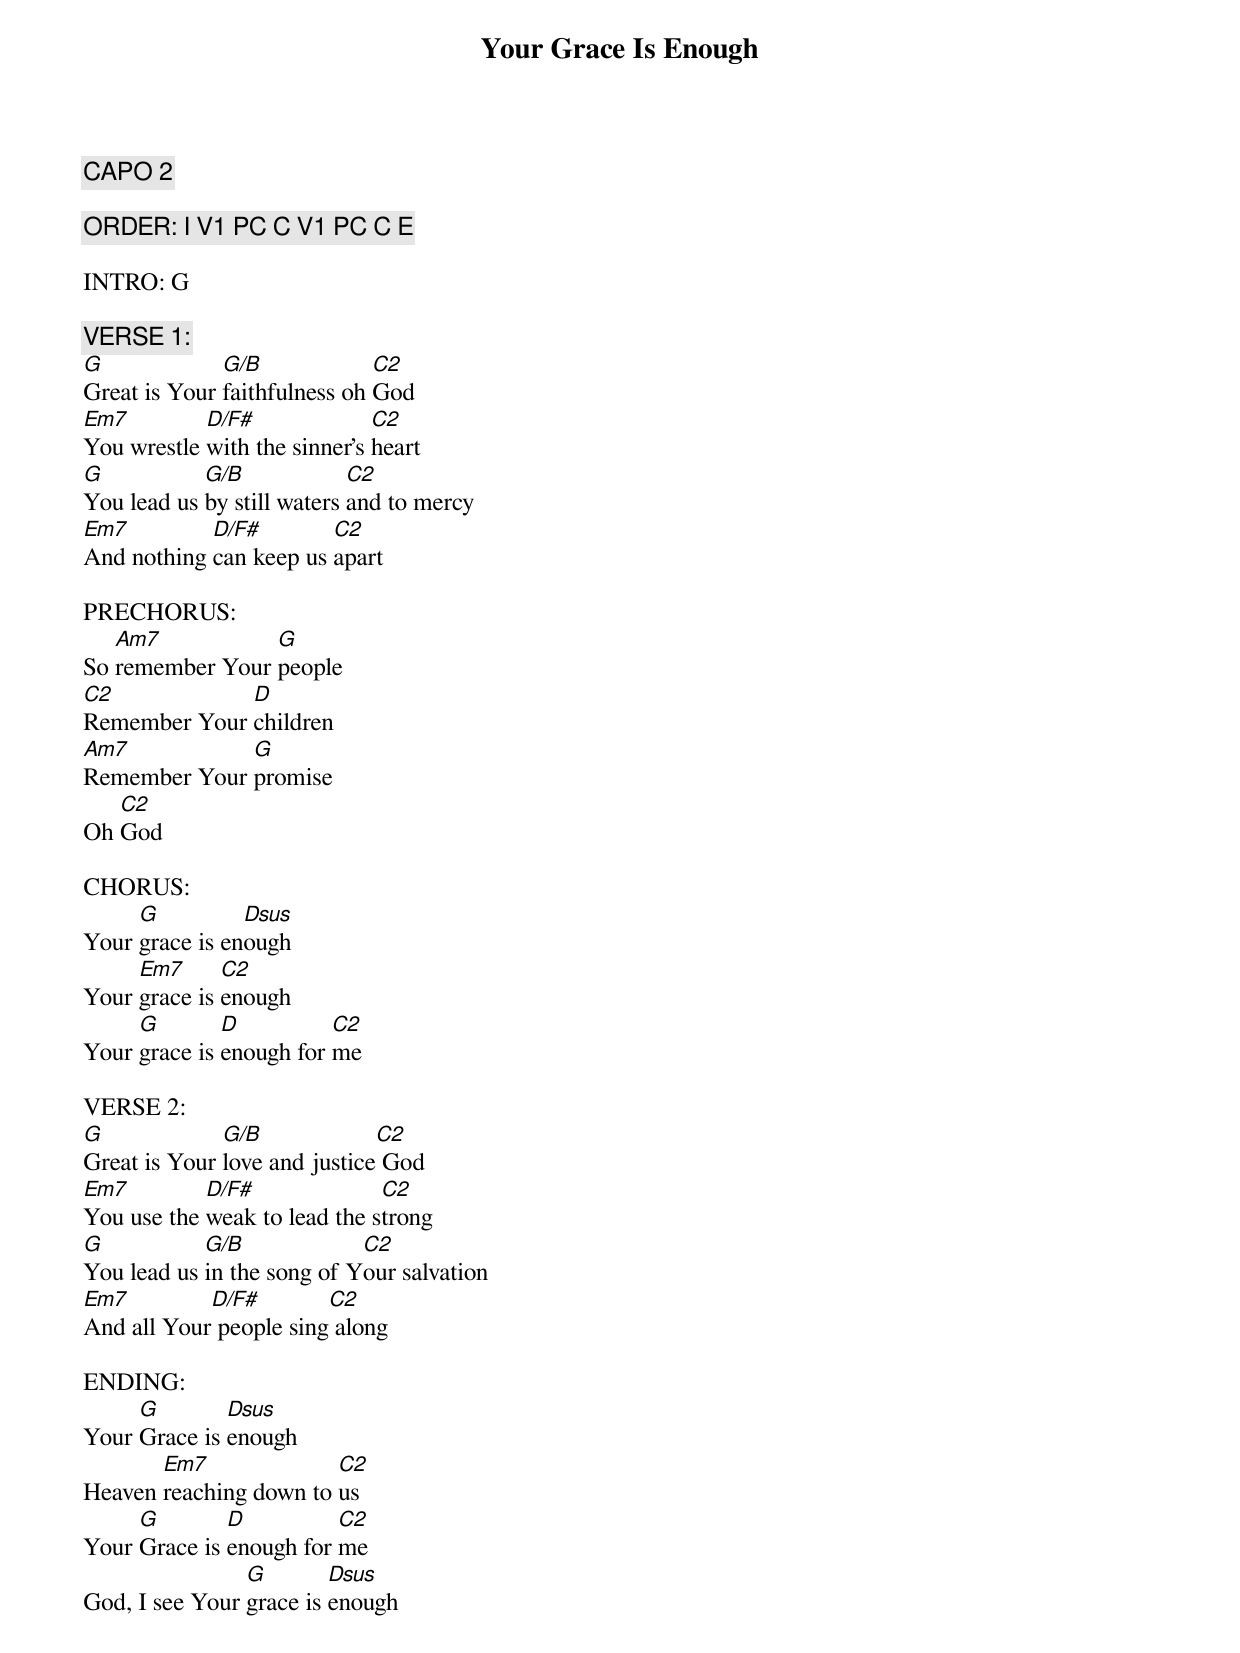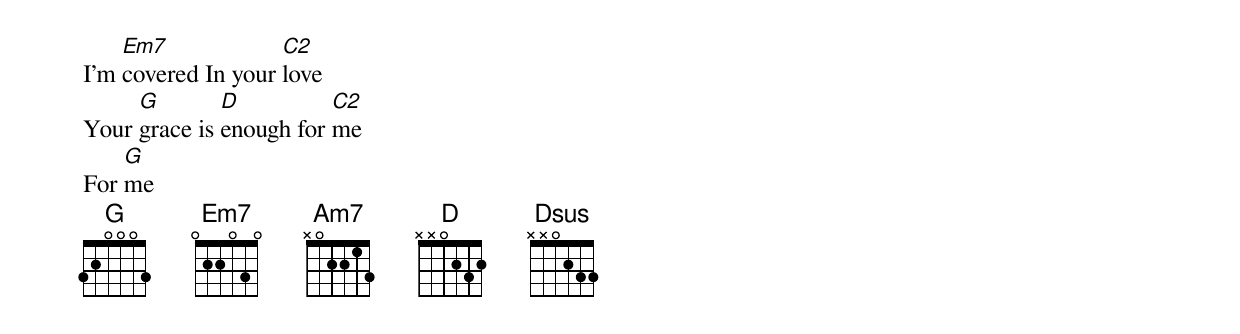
Your Grace Is Enough

CAPO 2

ORDER: I V1 PC C V1 PC C E

INTRO: G

VERSE 1:
G             G/B             C2
Great is Your faithfulness oh God
Em7         D/F#              C2
You wrestle with the sinner's heart
G           G/B             C2
You lead us by still waters and to mercy
Em7         D/F#        C2
And nothing can keep us apart

PRECHORUS:
   Am7           G
So remember Your people
C2            D
Remember Your children
Am7           G
Remember Your promise
   C2
Oh God

CHORUS:
     G          Dsus
Your grace is enough
     Em7      C2
Your grace is enough
     G        D          C2
Your grace is enough for me

VERSE 2:
G             G/B             C2
Great is Your love and justice God
Em7         D/F#              C2
You use the weak to lead the strong
G           G/B             C2
You lead us in the song of Your salvation
Em7         D/F#        C2
And all Your people sing along

ENDING:
     G        Dsus
Your Grace is enough
       Em7              C2
Heaven reaching down to us
     G        D          C2
Your Grace is enough for me
                G        Dsus
God, I see Your grace is enough
    Em7             C2
I'm covered In your love
     G        D          C2
Your grace is enough for me
    G
For me
